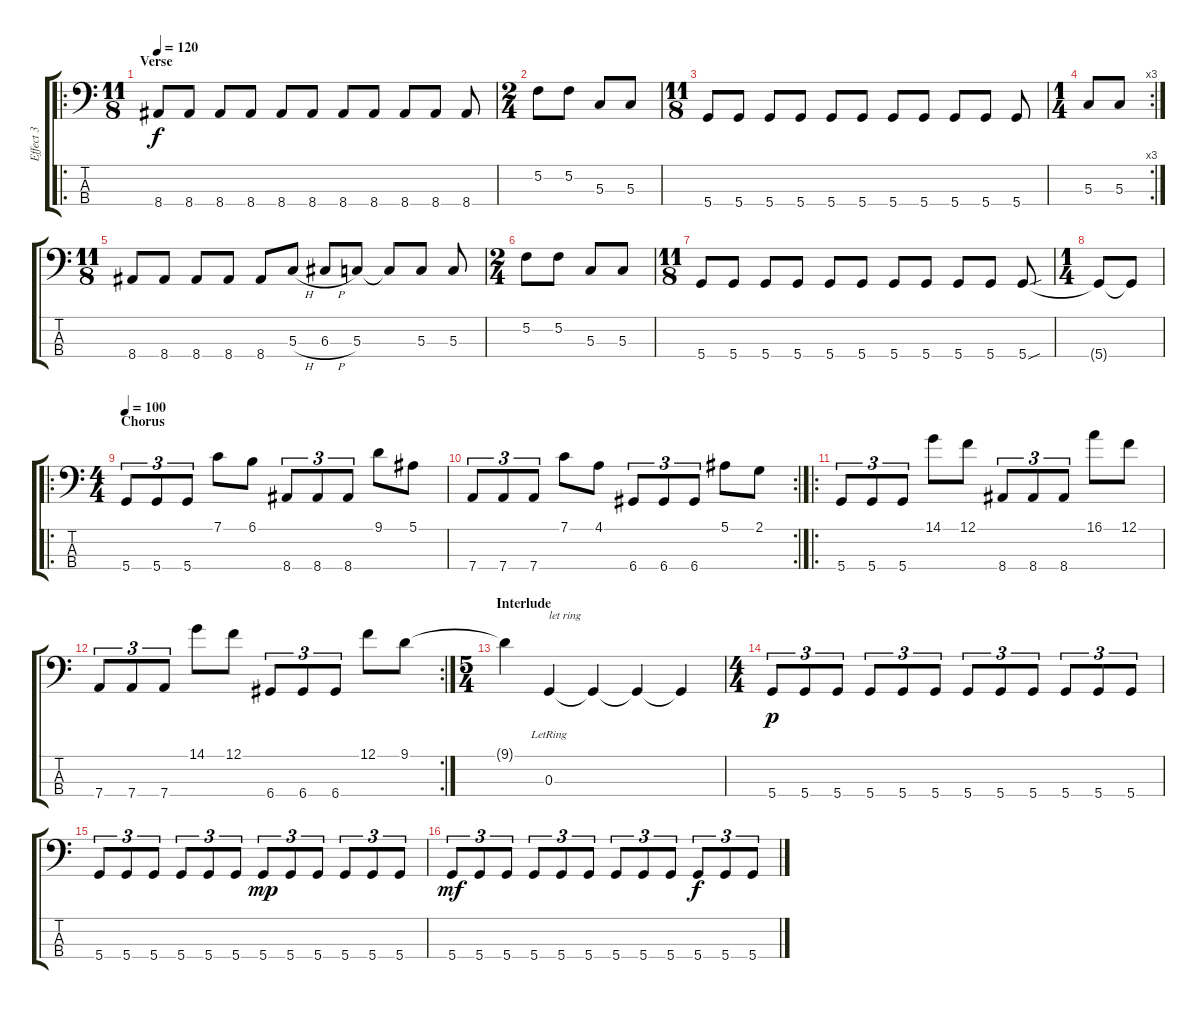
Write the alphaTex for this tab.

\track ("Effect 3" "Effect 3") {instrument overdrivenguitar}
\staff {score tabs}
\tuning (F2 C2 G1 D1) {hide}
\ro
\ts (11 8)
\section ("" "Verse")
\tempo 120
\clef f4
\ks c
8.4.8{dy f} 8.4.8 8.4.8 8.4.8 8.4.8 8.4.8 8.4.8 8.4.8 8.4.8 8.4.8 8.4.8 |
\ts (2 4)
5.2.8 5.2.8 5.3.8 5.3.8 |
\ts (11 8)
5.4.8 5.4.8 5.4.8 5.4.8 5.4.8 5.4.8 5.4.8 5.4.8 5.4.8 5.4.8 5.4.8 |
\rc 3
\ts (1 4)
5.3.8 5.3.8 |
\ts (11 8)
8.4.8 8.4.8 8.4.8 8.4.8 8.4.8 5.3{h}.8 6.3{h}.8 5.3.8 5.3{t}.8 5.3.8 5.3.8 |
\ts (2 4)
5.2.8 5.2.8 5.3.8 5.3.8 |
\ts (11 8)
5.4.8 5.4.8 5.4.8 5.4.8 5.4.8 5.4.8 5.4.8 5.4.8 5.4.8 5.4.8 5.4{sou}.8 |
\ts (1 4)
5.4{t}.8 5.4{t}.8 |
\ro
\ts (4 4)
\section ("" "Chorus")
\tempo 100
5.4.8{tu (3 2)} 5.4.8{tu (3 2)} 5.4.8{tu (3 2)} 7.1.8 6.1.8 8.4.8{tu (3 2)} 8.4.8{tu (3 2)} 8.4.8{tu (3 2)} 9.1.8 5.1.8 |
\rc 2
7.4.8{tu (3 2)} 7.4.8{tu (3 2)} 7.4.8{tu (3 2)} 7.1.8 4.1.8 6.4.8{tu (3 2)} 6.4.8{tu (3 2)} 6.4.8{tu (3 2)} 5.1.8 2.1.8 |
\ro
5.4.8{tu (3 2)} 5.4.8{tu (3 2)} 5.4.8{tu (3 2)} 14.1.8 12.1.8 8.4.8{tu (3 2)} 8.4.8{tu (3 2)} 8.4.8{tu (3 2)} 16.1.8 12.1.8 |
\rc 2
7.4.8{tu (3 2)} 7.4.8{tu (3 2)} 7.4.8{tu (3 2)} 14.1.8 12.1.8 6.4.8{tu (3 2)} 6.4.8{tu (3 2)} 6.4.8{tu (3 2)} 12.1.8 9.1.8 |
\ts (5 4)
\section ("" "Interlude")
9.1{t}.4 0.3{lr}.4{txt "let ring"} 0.3{t}.4 0.3{t}.4 0.3{t}.4 |
\ts (4 4)
5.4.8{tu (3 2) dy p} 5.4.8{tu (3 2)} 5.4.8{tu (3 2)} 5.4.8{tu (3 2)} 5.4.8{tu (3 2)} 5.4.8{tu (3 2)} 5.4.8{tu (3 2)} 5.4.8{tu (3 2)} 5.4.8{tu (3 2)} 5.4.8{tu (3 2)} 5.4.8{tu (3 2)} 5.4.8{tu (3 2)} |
5.4.8{tu (3 2)} 5.4.8{tu (3 2)} 5.4.8{tu (3 2)} 5.4.8{tu (3 2)} 5.4.8{tu (3 2)} 5.4.8{tu (3 2)} 5.4.8{tu (3 2) dy mp} 5.4.8{tu (3 2)} 5.4.8{tu (3 2)} 5.4.8{tu (3 2)} 5.4.8{tu (3 2)} 5.4.8{tu (3 2)} |
5.4.8{tu (3 2) dy mf} 5.4.8{tu (3 2)} 5.4.8{tu (3 2)} 5.4.8{tu (3 2)} 5.4.8{tu (3 2)} 5.4.8{tu (3 2)} 5.4.8{tu (3 2)} 5.4.8{tu (3 2)} 5.4.8{tu (3 2)} 5.4.8{tu (3 2) dy f} 5.4.8{tu (3 2)} 5.4.8{tu (3 2)}
